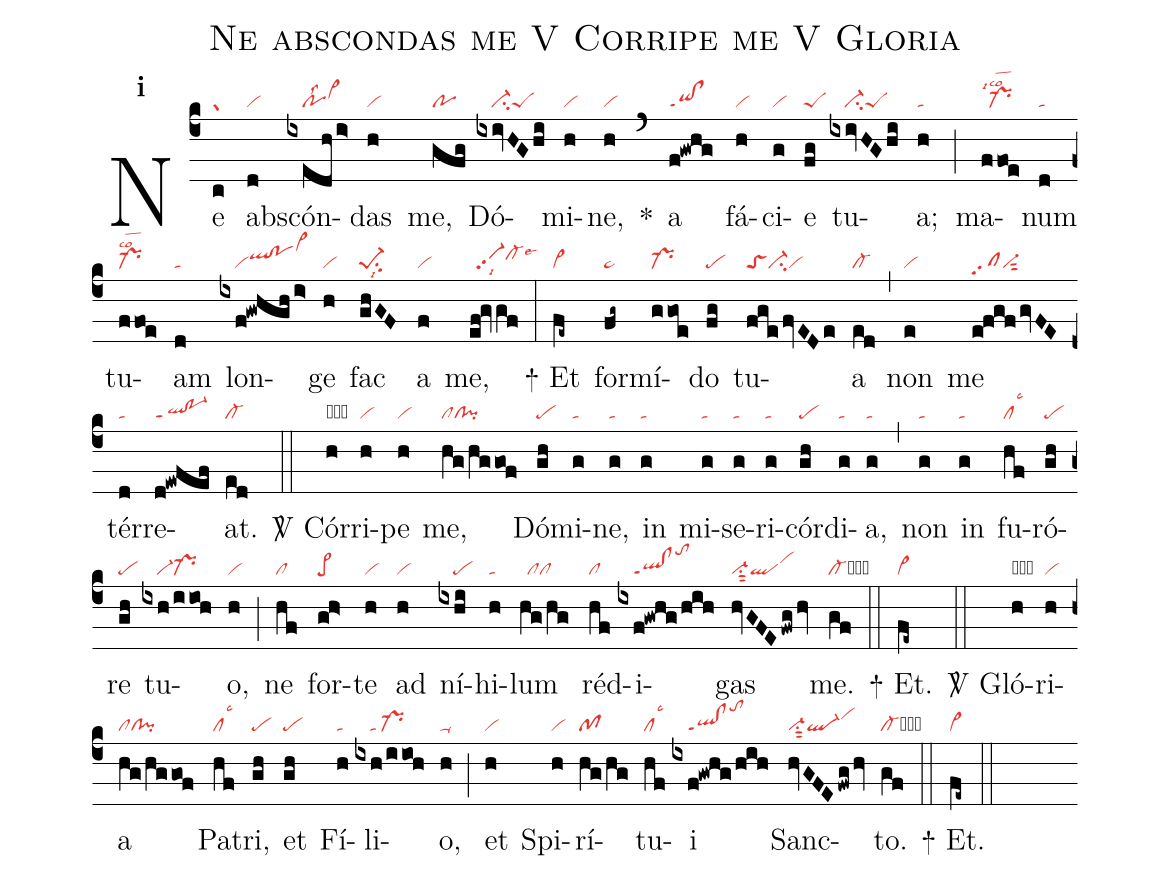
name:Ne abscondas me V Corripe me V Gloria;
office-part:re;
mode:1;
nabc-lines:1;
%%
initial-style: 1;
name:Ne abscondas me;
mode: 1;
office-part: Responsorium;
annotation: Resp.;
annotation: vi;
nabc-lines:1;
%%
(c4) Ne(c|gr) abs(d|vi)cón(ixedh/i>|////polss2vi>hi)das(h|vi) me,(gfg|po) Dó(ixivHGhi|////ci-peS)mi(h|vi)ne,(h|vi) <sp>*</sp>(`) a(f!gwhg|qi!clppt1) fá(h|vi)ci(g|vi)e(fg|peS) tu(ixivHGhi|////ci-peS)a;(h|ta) (;) ma(ffoe|pr-lsi1lsco2)num(d|ta) tu(ffoe|pr-lsco2)am(d|ta) lon(ixf!gwhgh/i>|////viqlhi!pohivi>hl)ge(h|vi) fac(ghGF|pe-1su2lsi8) a(f|vi) me,(ef@gvgf|//vi-pp2lsi8cl-hilse6) (:)

<sp>+</sp> Et(fe~|vi>) for(fg~|pe~)mí(ggoe|pr-)do(fg|pe) tu(fgefvEDe|toSci-vi)a(ed|cl-) (,) non(e|vi) me(e!fgfgvFE|clhdpp2vi-sut2) tér(d|ta)re(d!ewfef|ql!po-1ppt1)at.(ed|cl-) (::)

<sp>V/</sp> Cór(h|obvi)ri(h|vi)pe(h|vi) me,(hg/hggof|clcl!pi) Dó(gh|pe)mi(g|ta)ne,(g|ta) in(g|ta) mi(g|ta)se(g|ta)ri(g|ta)cór(gh|pe)di(g|ta)a,(g|ta) (,) non(g|ta) in(g|ta) fu(hf|cllsc3)ró(gh|pe)re(gh|pe) tu(ixh/iioh|////vi-pr-)o,(h|vi) (;) ne(hf|cl) for(gh>|pe>)te(h|vi) ad(h|vi) ní(ixhi|////pe)hi(h|ta)lum(hg/hg|//clcl) réd(hf|cl)i(ixf!gwhg/hih|////ql!clppt1tohm)gas(hvGFE/fwg/hv|vi-su1sut2qlvihj) me.(gf|cl-cb) (::)

<sp>+</sp> Et.(fe~|vi>) (::)

<sp>V/</sp> Gló(h|obvi)ri(h|vi)a(hg/hggof|clcl!pi) Pa(hf|cllsc3)tri,(gh|pe) et(gh|pe) Fí(h|ta)li(ixh/iioh|////ta/pr-)o,(h|ta-) (;) et(h|vi) Spi(h|vi)rí(hg/hg|pf)tu(hf|cllsc3)i(ixf!gwhg/hih|////ql!clppt1tohm) Sanc(hvGFE/fwg/hv|vi-su1sut2ql-vihj)to.(gf|cl-cb) (::)

<sp>+</sp> Et.(fe~|vi>) (::)
